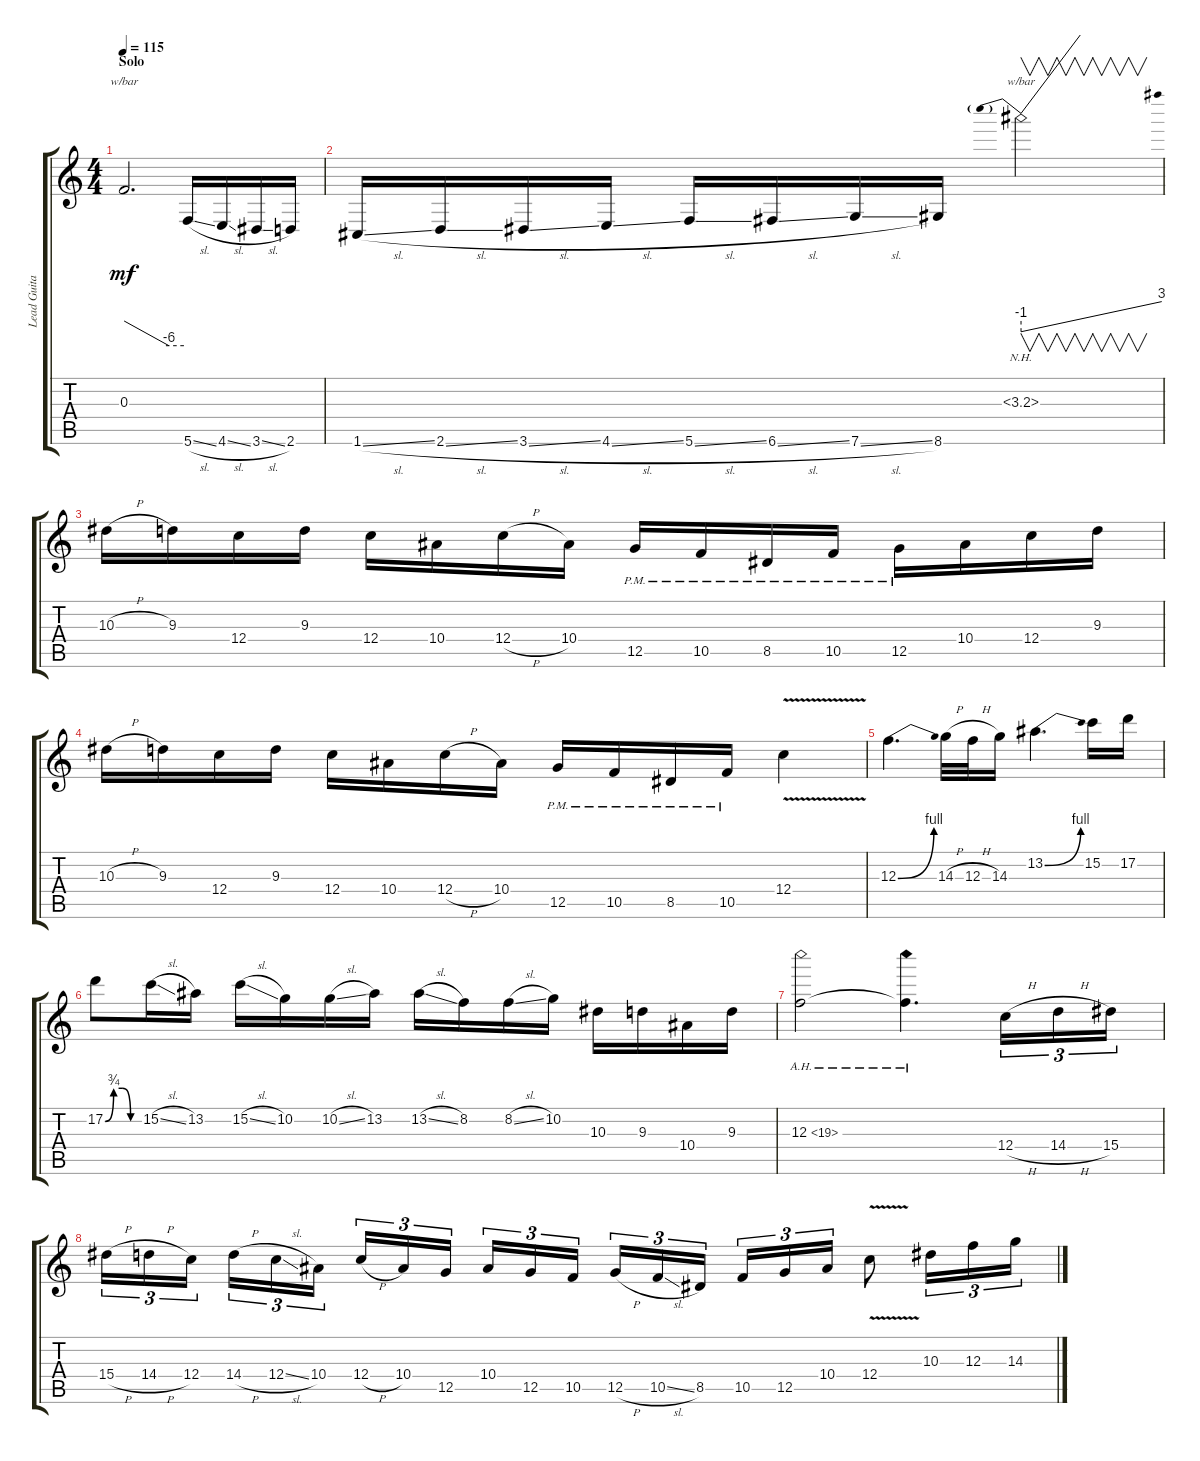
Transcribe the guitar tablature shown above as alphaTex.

\track ("Lead Guitar " "Lead Guita") {instrument distortionguitar}
\staff {score tabs}
\tuning (D4 A3 F3 C3 G2 C2) {hide}
\ts (4 4)
\section ("" "Solo")
\tempo 115
\clef g2
\ks c
0.3.2{d tbe (custom default 0 0 45 -24 60 -24) dy mf} 5.6{sl}.16 4.6{sl}.16 3.6{sl}.16 2.6.16 |
1.6{sl}.16 2.6{sl}.16 3.6{sl}.16 4.6{sl}.16 5.6{sl}.16 6.6{sl}.16 7.6{sl}.16 8.6.16 3.3{nh}.2{v tbe (predivedive default 0 -4 60 12)} |
10.3{h}.16 9.3.16 12.4.16 9.3.16 12.4.16 10.4.16 12.4{h}.16 10.4.16 12.5{pm}.16 10.5{pm}.16 8.5{pm}.16 10.5{pm}.16 12.5{pm}.16 10.4.16 12.4.16 9.3.16 |
10.3{h}.16 9.3.16 12.4.16 9.3.16 12.4.16 10.4.16 12.4{h}.16 10.4.16 12.5{pm}.16 10.5{pm}.16 8.5{pm}.16 10.5{pm}.16 12.4{v}.4 |
12.3{be (bend 0 0 60 4)}.4{d} 14.3{h}.32 12.3{h}.32 14.3.16 13.2{be (bend 0 0 60 4)}.4{d} 15.2.16 17.2.16 |
17.2{be (custom 0 0 15 3 30 3 45 0 60 0)}.8 15.2{sl}.16 13.2.16 15.2{sl}.16 10.2.16 10.2{sl}.16 13.2.16 13.2{sl}.16 8.2.16 8.2{sl}.16 10.2.16 10.3.16 9.3.16 10.4.16 9.3.16 |
12.3{ah 7}.2 12.3{ah 7 t}.4{d} 12.4{h}.16{tu (3 2)} 14.4{h}.16{tu (3 2)} 15.4.16{tu (3 2)} |
15.4{h}.16{tu (3 2)} 14.4{h}.16{tu (3 2)} 12.4.16{tu (3 2)} 14.4{h}.16{tu (3 2)} 12.4{sl}.16{tu (3 2)} 10.4.16{tu (3 2)} 12.4{h}.16{tu (3 2)} 10.4.16{tu (3 2)} 12.5.16{tu (3 2)} 10.4.16{tu (3 2)} 12.5.16{tu (3 2)} 10.5.16{tu (3 2)} 12.5{h}.16{tu (3 2)} 10.5{sl}.16{tu (3 2)} 8.5.16{tu (3 2)} 10.5.16{tu (3 2)} 12.5.16{tu (3 2)} 10.4.16{tu (3 2)} 12.4{v}.8 10.3.16{tu (3 2)} 12.3.16{tu (3 2)} 14.3.16{tu (3 2)}
